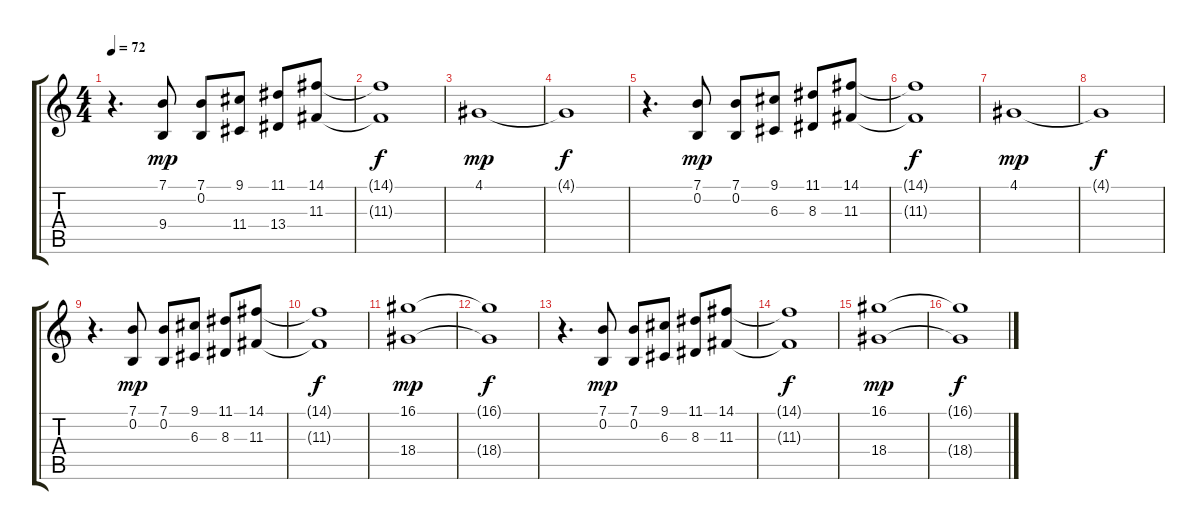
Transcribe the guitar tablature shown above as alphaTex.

\track "" {instrument synthstrings1}
\staff {score tabs}
\tuning (E4 B3 G3 D3 A2 E2) {hide}
\ts (4 4)
\tempo 72
\clef g2
\ks c
r.4{d dy mp} (7.1 9.4).8 (7.1 0.2).8 (9.1 11.4).8 (11.1 13.4).8 (14.1 11.3).8 |
(14.1{t} 11.3{t}).1{dy f} |
4.1.1{dy mp} |
4.1{t}.1{dy f} |
r.4{d} (7.1 0.2).8{dy mp} (7.1 0.2).8 (9.1 6.3).8 (11.1 8.3).8 (14.1 11.3).8 |
(14.1{t} 11.3{t}).1{dy f} |
4.1.1{dy mp} |
4.1{t}.1{dy f} |
r.4{d} (7.1 0.2).8{dy mp} (7.1 0.2).8 (9.1 6.3).8 (11.1 8.3).8 (14.1 11.3).8 |
(14.1{t} 11.3{t}).1{dy f} |
(16.1 18.4).1{dy mp} |
(16.1{t} 18.4{t}).1{dy f} |
r.4{d} (7.1 0.2).8{dy mp} (7.1 0.2).8 (9.1 6.3).8 (11.1 8.3).8 (14.1 11.3).8 |
(14.1{t} 11.3{t}).1{dy f} |
(16.1 18.4).1{dy mp} |
(16.1{t} 18.4{t}).1{dy f}
